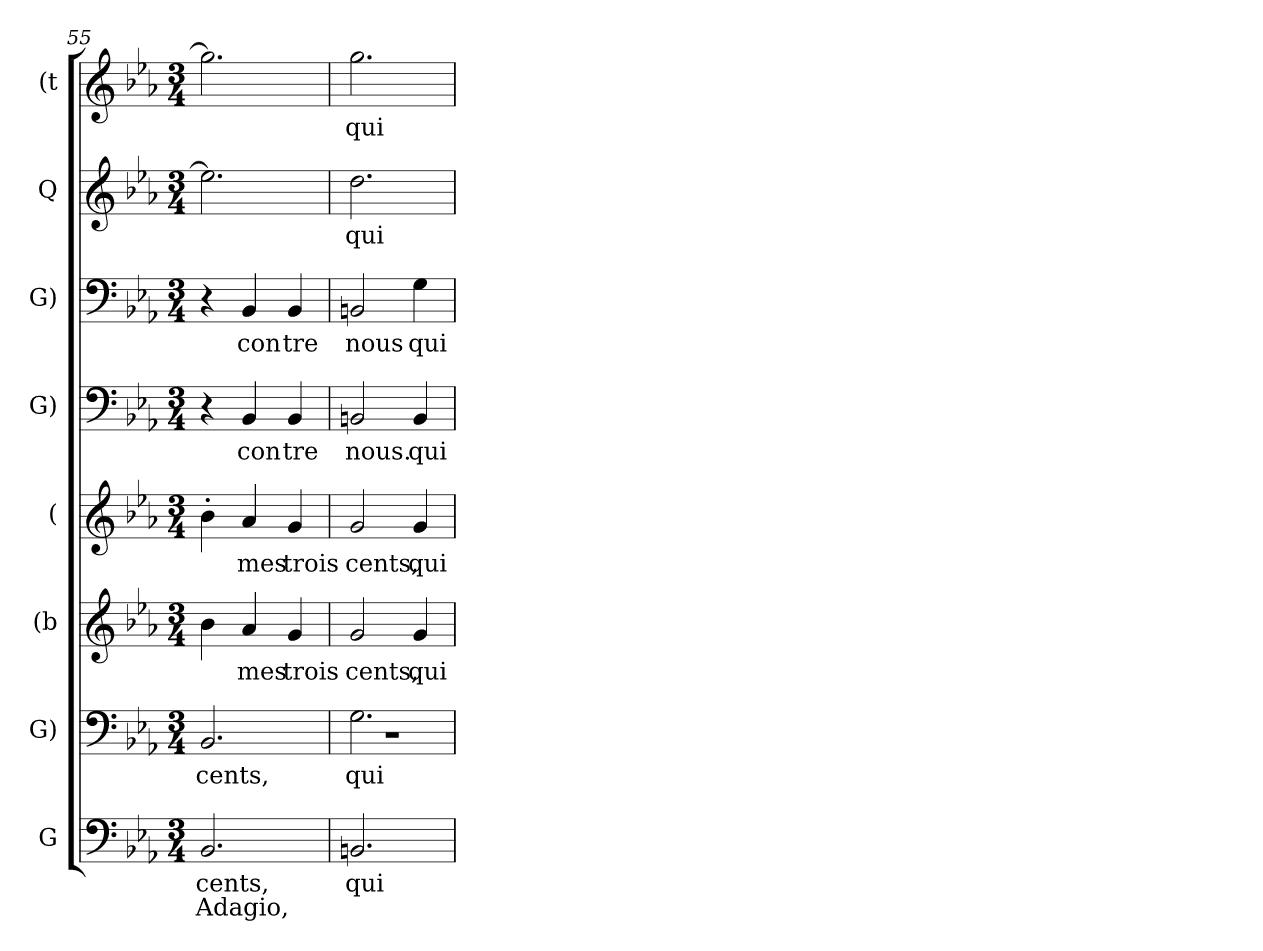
**kern	**text	**text	**kern	**text	**kern	**text	**kern	**text	**kern	**text	**kern	**text	**kern	**text	**kern	**text
*part8	*part8	*part8	*part7	*part7	*part6	*part6	*part5	*part5	*part4	*part4	*part3	*part3	*part2	*part2	*part1	*part1
*staff8	*staff8	*staff8	*staff7	*staff7	*staff6	*staff6	*staff5	*staff5	*staff4	*staff4	*staff3	*staff3	*staff2	*staff2	*staff1	*staff1
*I"G	*	*	*I"G)	*	*I"(b	*	*I"(	*	*I"G)	*	*I"G)	*	*I"Q	*	*I"(t	*
*clefF4	*	*	*clefF4	*	*clefG2	*	*clefG2	*	*clefF4	*	*clefF4	*	*clefG2	*	*clefG2	*
*k[b-e-a-]	*	*	*k[b-e-a-]	*	*k[b-e-a-]	*	*k[b-e-a-]	*	*k[b-e-a-]	*	*k[b-e-a-]	*	*k[b-e-a-]	*	*k[b-e-a-]	*
*M3/4	*	*	*M3/4	*	*M3/4	*	*M3/4	*	*M3/4	*	*M3/4	*	*M3/4	*	*M3/4	*
=55	=55	=55	=55	=55	=55	=55	=55	=55	=55	=55	=55	=55	=55	=55	=55	=55
2.BB-i/	cents,	Adagio,	2.BB-i/	cents,	4b-i\	.	4b-'>i\	.	4r	.	4r	.	2.ee-i\]	.	2.ggi\]	.
.	.	.	.	.	4a-i/	mes	4a-i/	mes	4BB-i/	con	4BB-i/	con	.	.	.	.
.	.	.	.	.	4gi/	trois	4gi/	trois	4BB-i/	tre	4BB-i/	tre	.	.	.	.
=56	=56	=56	=56	=56	=56	=56	=56	=56	=56	=56	=56	=56	=56	=56	=56	=56
*	*	*	*^	*	*	*	*	*	*	*	*	*	*	*	*	*
2.BBni/	qui	.	2.Gi\	2.r	qui	2gi/	cents,	2gi/	cents,	2BBni/	nous.	2BBni/	nous	2.ddi\	qui	2.ggi\	qui
.	.	.	.	.	.	4gi/	qui	4gi/	qui	4BBi/	qui	4Gi\	qui	.	.	.	.
*	*	*	*v	*v	*	*	*	*	*	*	*	*	*	*	*	*	*
=	=	=	=	=	=	=	=	=	=	=	=	=	=	=	=	=
*-	*-	*-	*-	*-	*-	*-	*-	*-	*-	*-	*-	*-	*-	*-	*-	*-
